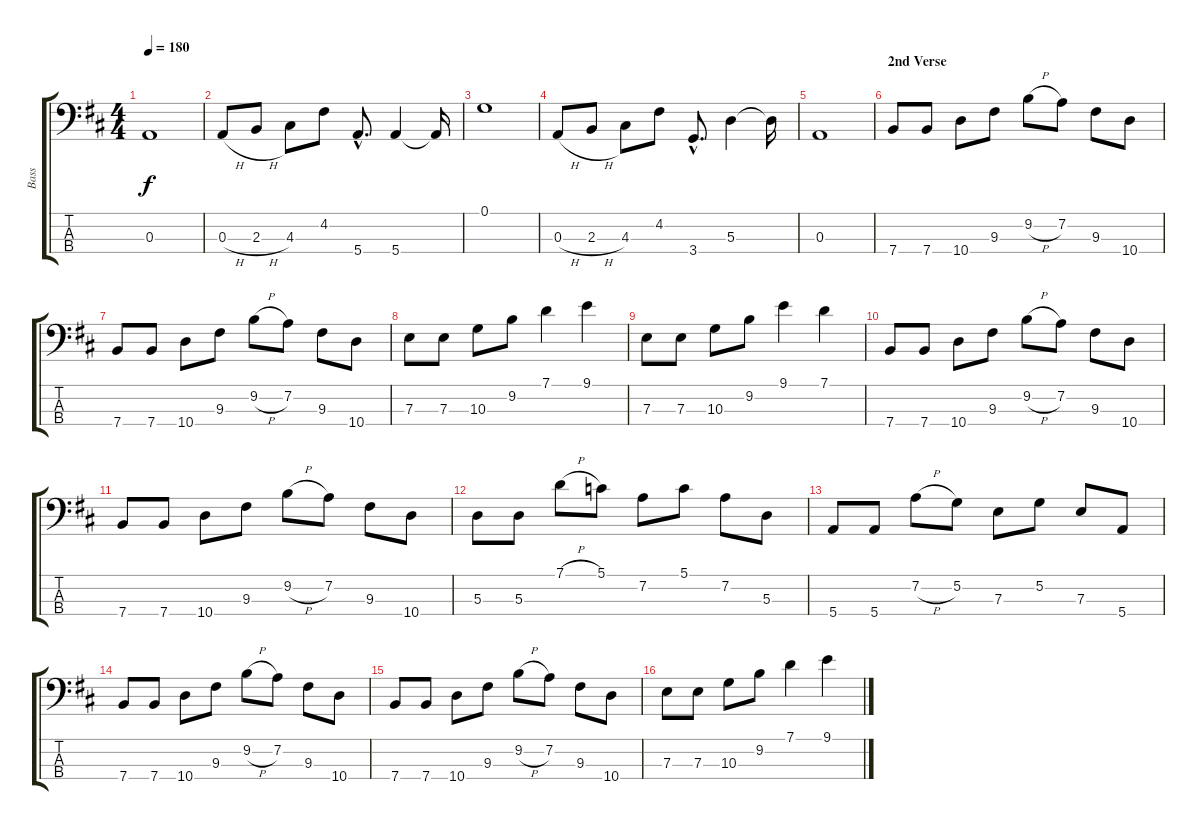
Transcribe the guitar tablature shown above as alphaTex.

\track ("Bass" "Bass") {instrument electricbassfinger}
\staff {score tabs}
\tuning (G2 D2 A1 E1) {hide}
\ts (4 4)
\tempo 180
\clef f4
\ks d
0.3.1{dy f} |
0.3{h}.8 2.3{h}.8 4.3.8 4.2.8 5.4{hac}.8{d} 5.4.4 5.4{t}.16 |
0.1.1 |
0.3{h}.8 2.3{h}.8 4.3.8 4.2.8 3.4{hac}.8{d} 5.3.4 5.3{t}.16 |
0.3.1 |
\section ("" "2nd Verse")
7.4.8 7.4.8 10.4.8 9.3.8 9.2{h}.8 7.2.8 9.3.8 10.4.8 |
7.4.8 7.4.8 10.4.8 9.3.8 9.2{h}.8 7.2.8 9.3.8 10.4.8 |
7.3.8 7.3.8 10.3.8 9.2.8 7.1.4 9.1.4 |
7.3.8 7.3.8 10.3.8 9.2.8 9.1.4 7.1.4 |
7.4.8 7.4.8 10.4.8 9.3.8 9.2{h}.8 7.2.8 9.3.8 10.4.8 |
7.4.8 7.4.8 10.4.8 9.3.8 9.2{h}.8 7.2.8 9.3.8 10.4.8 |
5.3.8 5.3.8 7.1{h}.8 5.1.8 7.2.8 5.1.8 7.2.8 5.3.8 |
5.4.8 5.4.8 7.2{h}.8 5.2.8 7.3.8 5.2.8 7.3.8 5.4.8 |
7.4.8 7.4.8 10.4.8 9.3.8 9.2{h}.8 7.2.8 9.3.8 10.4.8 |
7.4.8 7.4.8 10.4.8 9.3.8 9.2{h}.8 7.2.8 9.3.8 10.4.8 |
7.3.8 7.3.8 10.3.8 9.2.8 7.1.4 9.1.4
